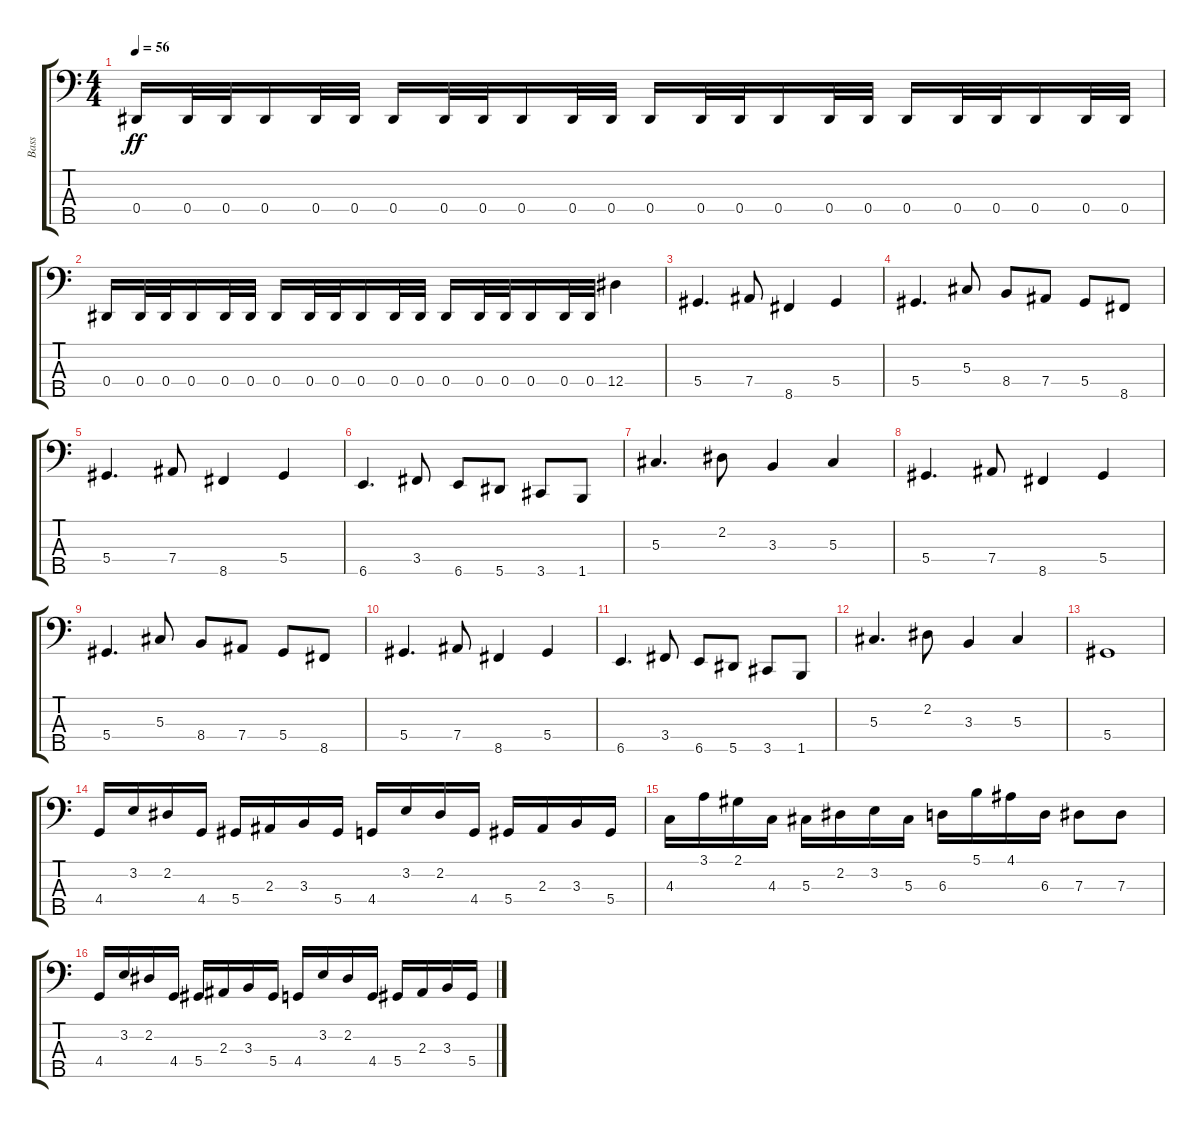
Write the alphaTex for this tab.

\track ("Bass" "Bass") {instrument electricbasspick}
\staff {score tabs}
\tuning (Gb2 Db2 Ab1 Eb1 Bb0) {hide}
\ts (4 4)
\tempo 56
\clef f4
\ks c
0.4.16{dy ff} 0.4.32 0.4.32 0.4.16 0.4.32 0.4.32 0.4.16 0.4.32 0.4.32 0.4.16 0.4.32 0.4.32 0.4.16 0.4.32 0.4.32 0.4.16 0.4.32 0.4.32 0.4.16 0.4.32 0.4.32 0.4.16 0.4.32 0.4.32 |
0.4.16 0.4.32 0.4.32 0.4.16 0.4.32 0.4.32 0.4.16 0.4.32 0.4.32 0.4.16 0.4.32 0.4.32 0.4.16 0.4.32 0.4.32 0.4.16 0.4.32 0.4.32 12.4.4 |
5.4.4{d} 7.4.8 8.5.4 5.4.4 |
5.4.4{d} 5.3.8 8.4.8 7.4.8 5.4.8 8.5.8 |
5.4.4{d} 7.4.8 8.5.4 5.4.4 |
6.5.4{d} 3.4.8 6.5.8 5.5.8 3.5.8 1.5.8 |
5.3.4{d} 2.2.8 3.3.4 5.3.4 |
5.4.4{d} 7.4.8 8.5.4 5.4.4 |
5.4.4{d} 5.3.8 8.4.8 7.4.8 5.4.8 8.5.8 |
5.4.4{d} 7.4.8 8.5.4 5.4.4 |
6.5.4{d} 3.4.8 6.5.8 5.5.8 3.5.8 1.5.8 |
5.3.4{d} 2.2.8 3.3.4 5.3.4 |
5.4.1 |
4.4.16 3.2.16 2.2.16 4.4.16 5.4.16 2.3.16 3.3.16 5.4.16 4.4.16 3.2.16 2.2.16 4.4.16 5.4.16 2.3.16 3.3.16 5.4.16 |
4.3.16 3.1.16 2.1.16 4.3.16 5.3.16 2.2.16 3.2.16 5.3.16 6.3.16 5.1.16 4.1.16 6.3.16 7.3.8 7.3.8 |
4.4.16 3.2.16 2.2.16 4.4.16 5.4.16 2.3.16 3.3.16 5.4.16 4.4.16 3.2.16 2.2.16 4.4.16 5.4.16 2.3.16 3.3.16 5.4.16
